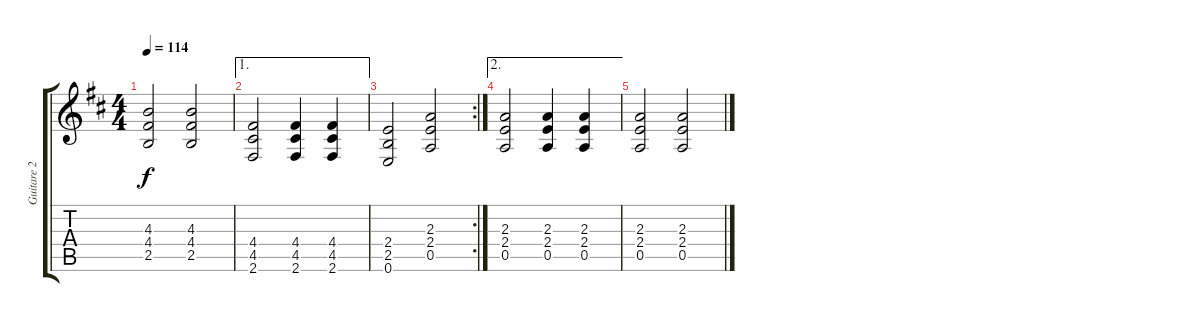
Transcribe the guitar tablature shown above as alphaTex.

\track ("Guitare 2" "Guitare 2") {instrument overdrivenguitar}
\staff {score tabs}
\tuning (E4 B3 G3 D3 A2 E2) {hide}
\ts (4 4)
\tempo 114
\clef g2
\ks d
(4.3 4.4 2.5).2{dy f} (4.3 4.4 2.5).2 |
\ae 1
(4.4 4.5 2.6).2 (4.4 4.5 2.6).4 (4.4 4.5 2.6).4 |
\rc 2
(2.4 2.5 0.6).2 (2.3 2.4 0.5).2 |
\ae 2
(2.3 2.4 0.5).2 (2.3 2.4 0.5).4 (2.3 2.4 0.5).4 |
(2.3 2.4 0.5).2 (2.3 2.4 0.5).2
